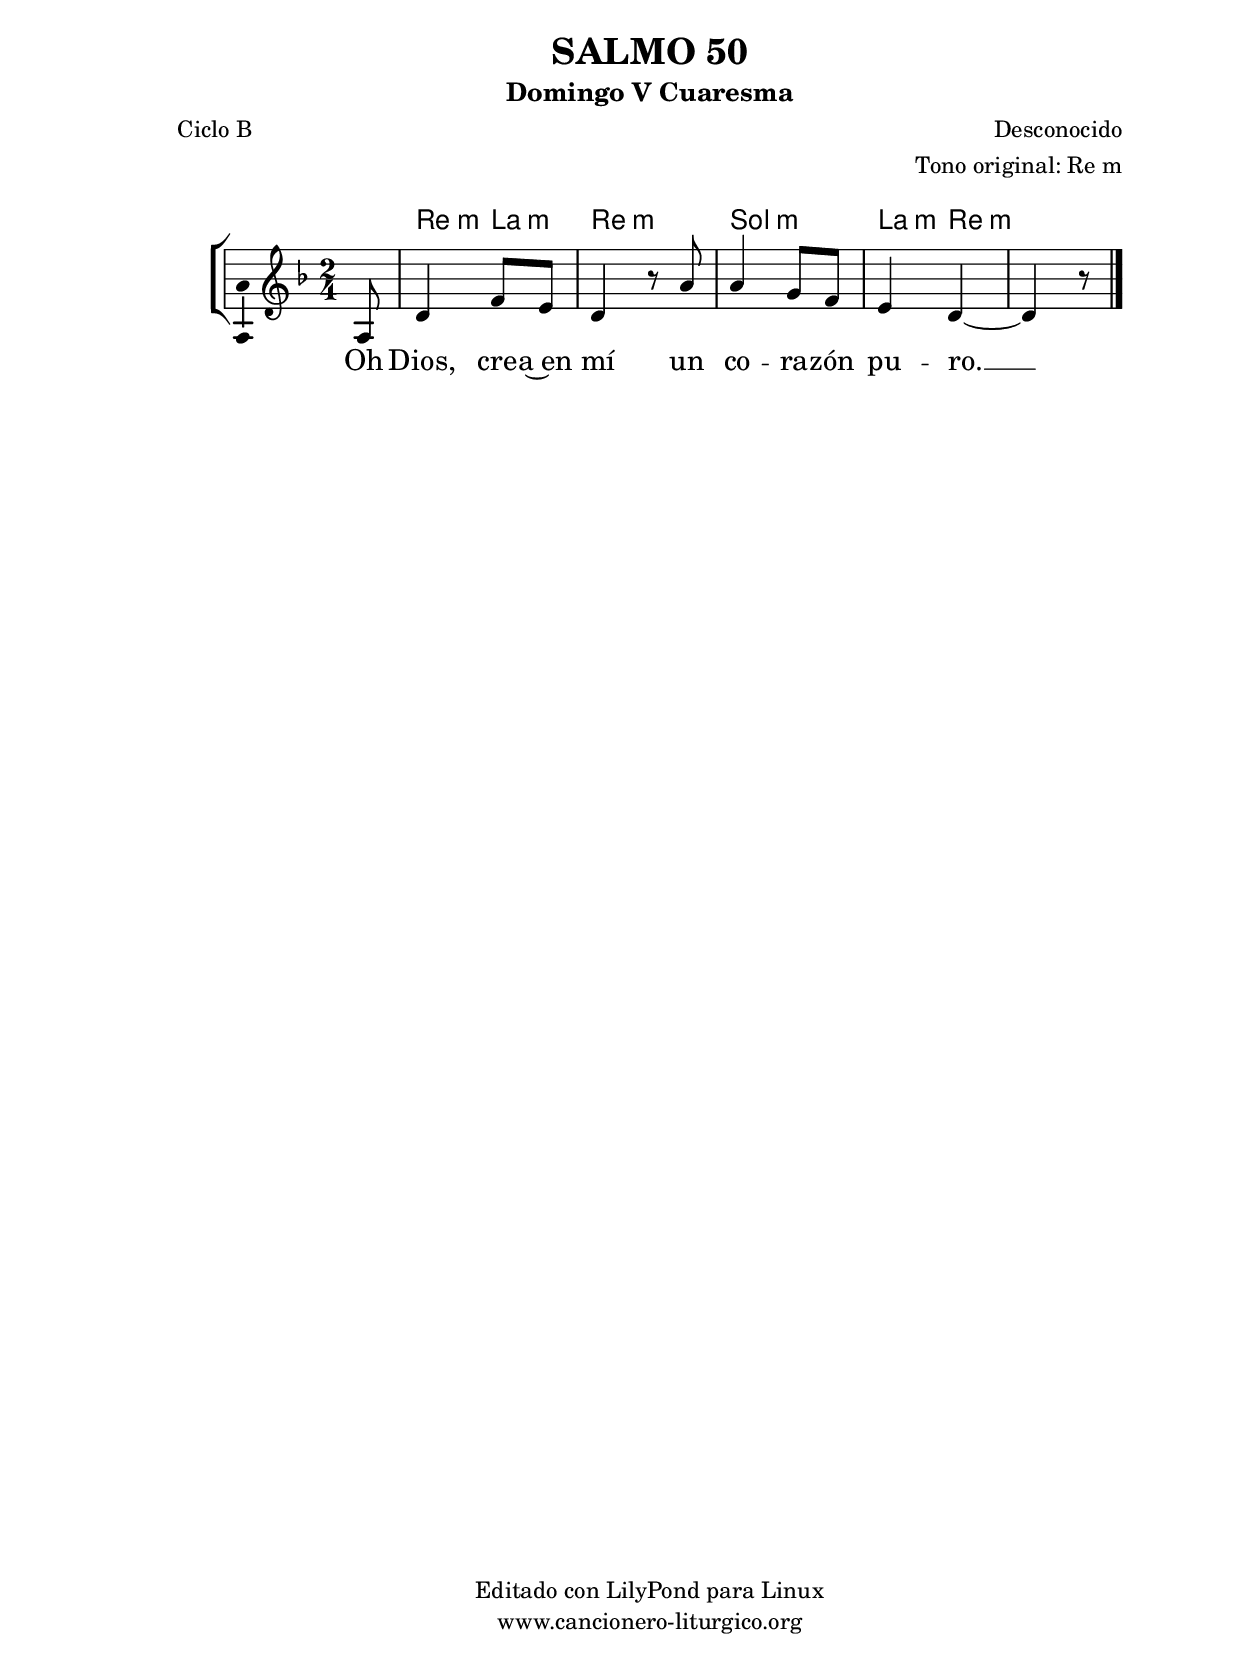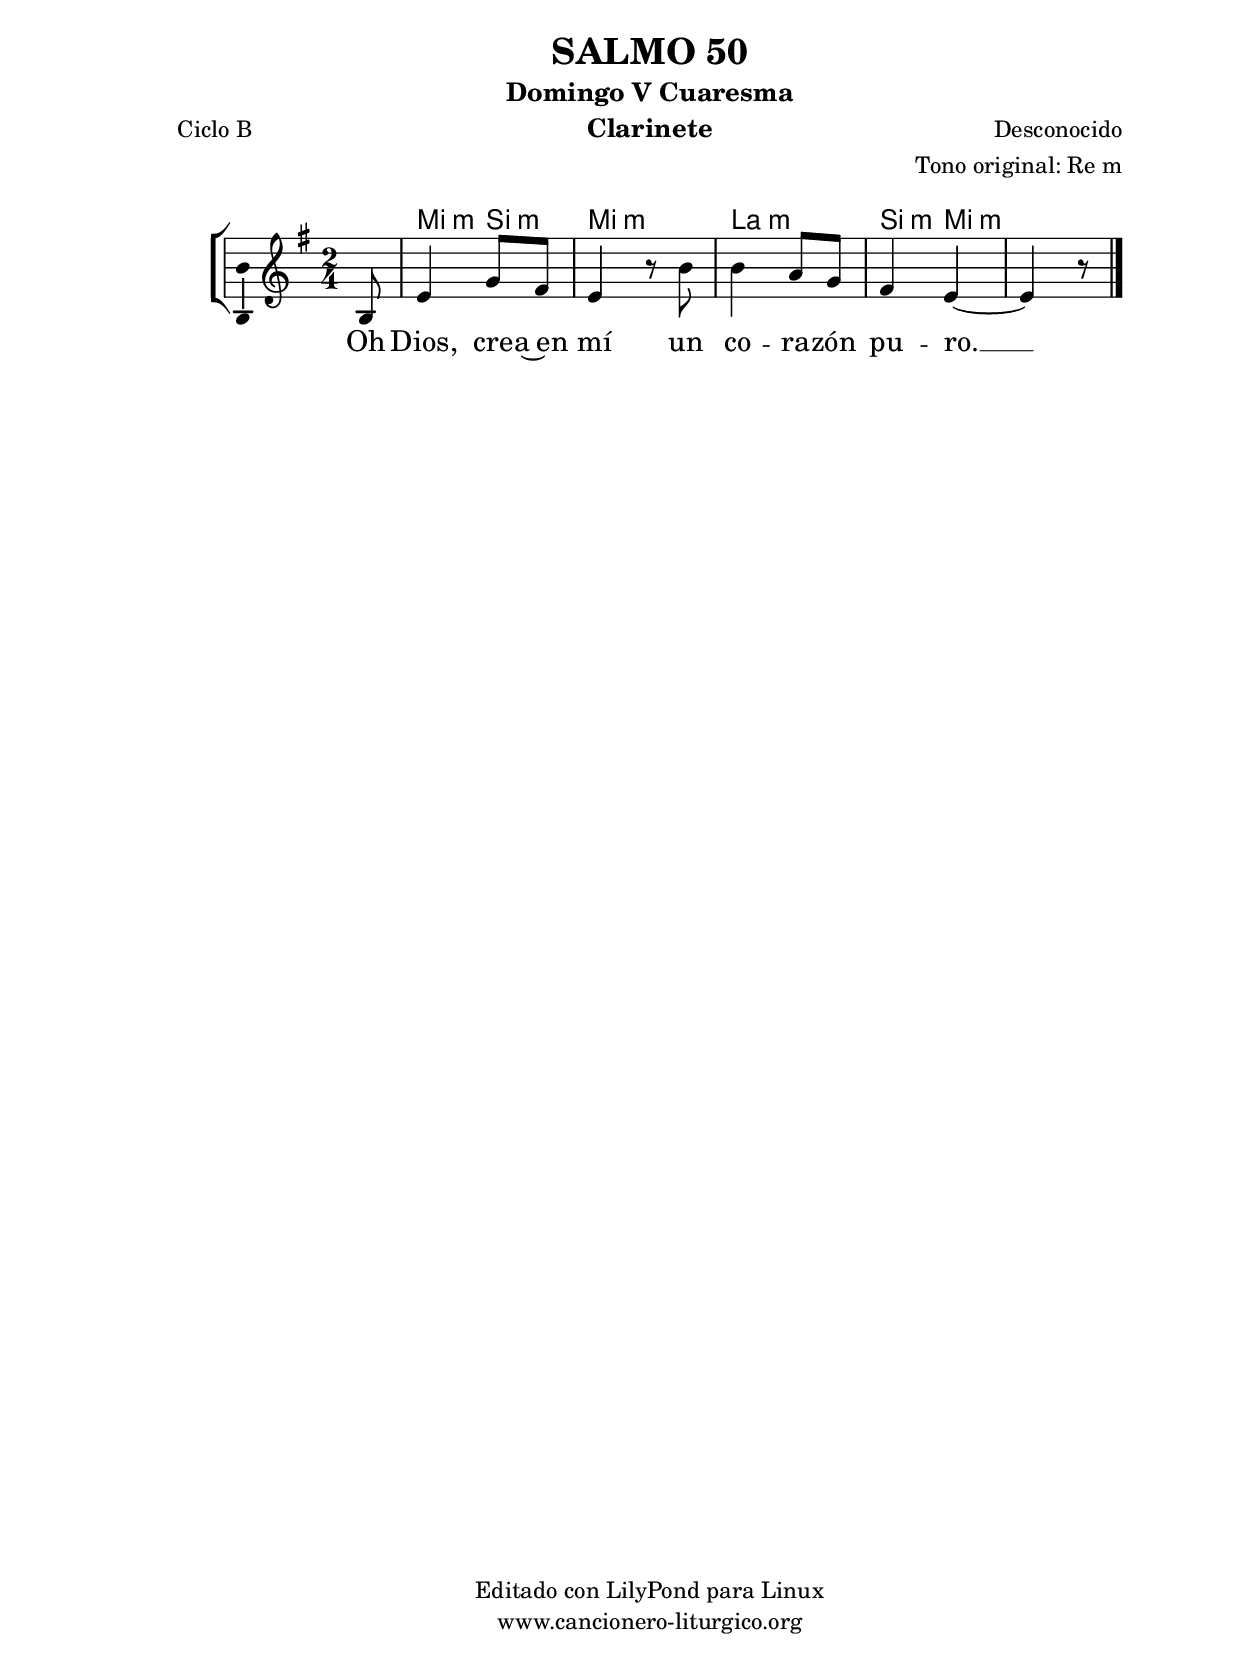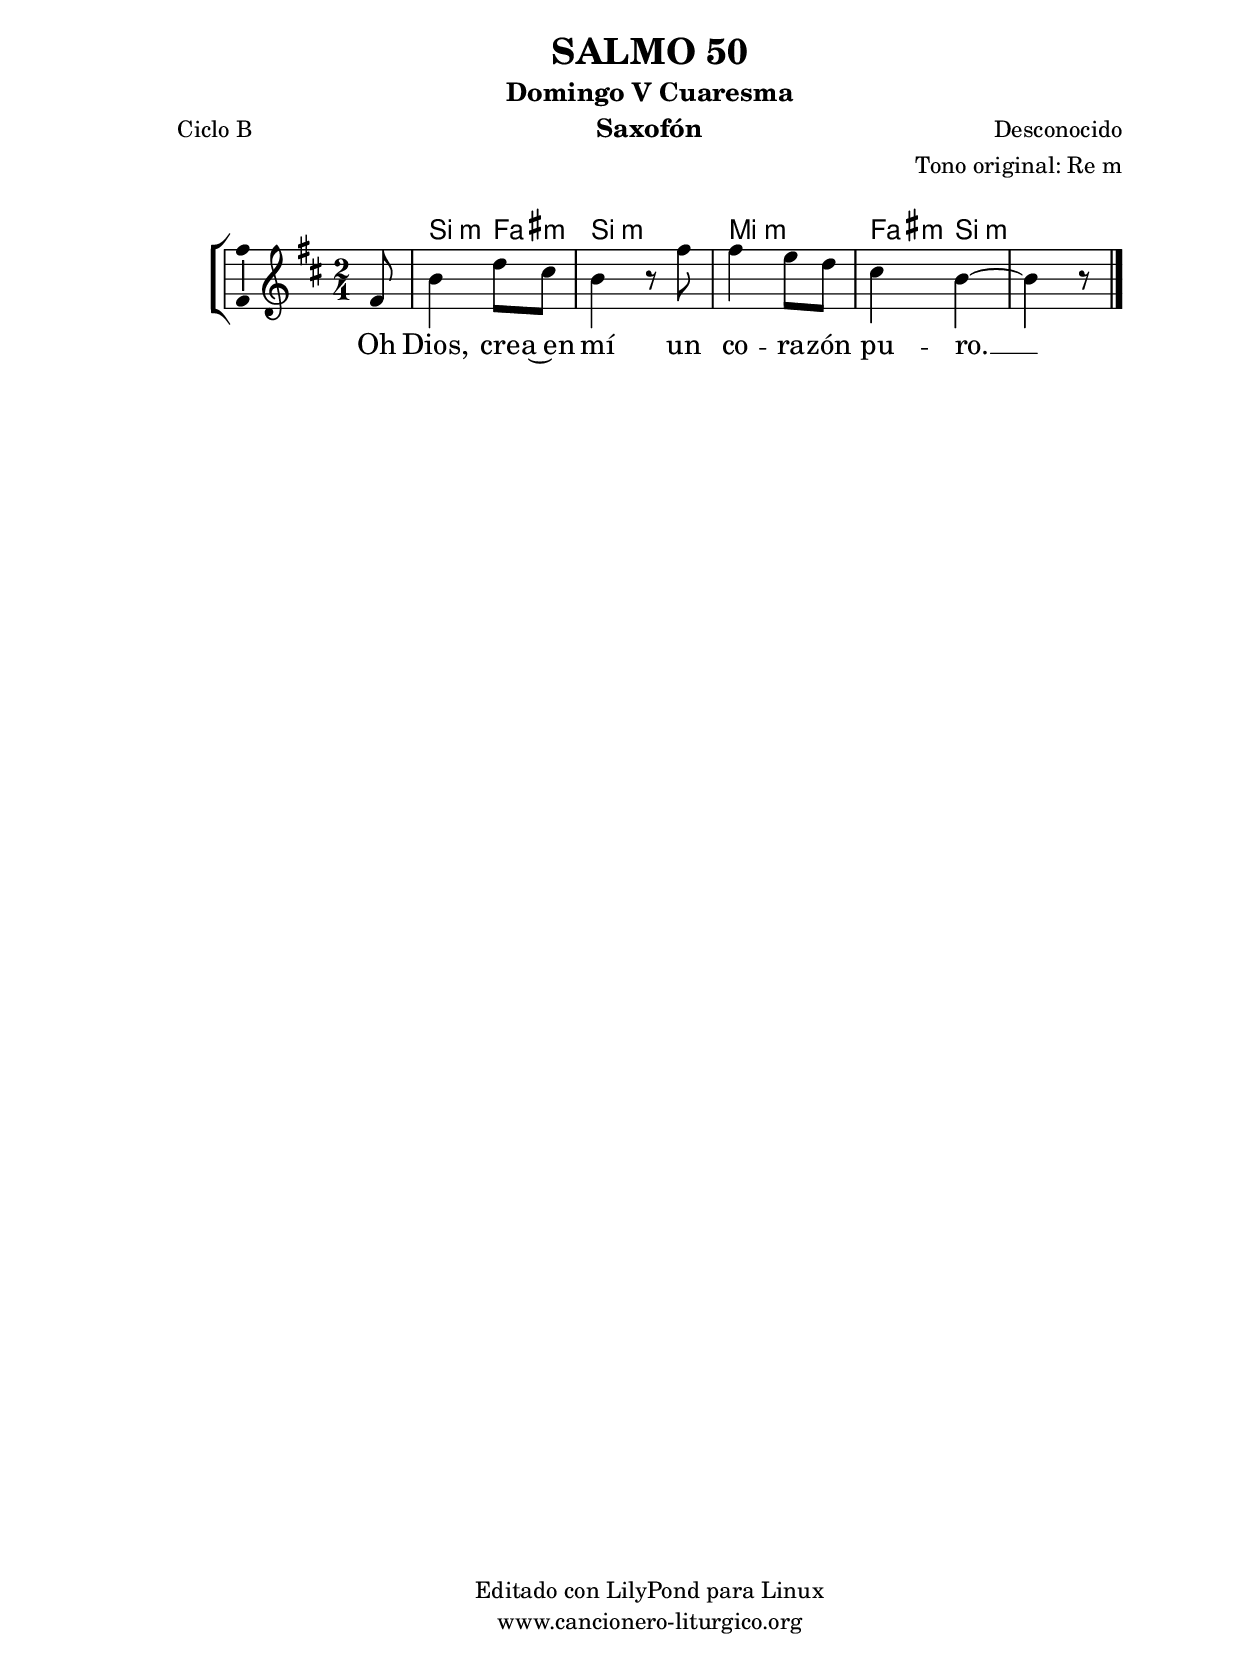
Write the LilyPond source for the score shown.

%
%para convertir .midi en .wav:
%timidity filename.midi -Ow -o finename.wav
%
%
%Para convertir de .wav a .mp3:
%lame -h -m j filename.wav
%
%
%para escuchar el midi:
%timidity nombrefichero.midi
%


%versión de lilypond para la que se ha escrito esta partitura:
\version "2.16.0"

	%Tamaño papel
	#(set-default-paper-size "a4")
	%Tamaño partitura
	#(set-global-staff-size 20)
	%No responde al pulsar sobre una nota
	#(ly:set-option 'point-and-click #f)

%parámetros del encabezamiento:
\header {
	title = "SALMO 50"
	subtitle = "Domingo V Cuaresma"
	composer = "Desconocido"
	poet = "Ciclo B"
	meter = ""
	arranger = "Tono original: Re m"
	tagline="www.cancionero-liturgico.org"
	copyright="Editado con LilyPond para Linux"
	}

%parámetros asociados al papel:
\paper  {
	oddHeaderMarkup = \markup {\fill-line { \on-the-fly #not-first-page \fromproperty #'header:title \on-the-fly #not-first-page \fromproperty #'header:composer }}
	evenHeaderMarkup = \markup {\fill-line { \fromproperty #'header:composer \fromproperty #'header:title }}
	#(set-paper-size "a4")
	print-page-number = ##f
	first-page-number = 1
	print-first-page-number = ##f
%	head-separation = 3.0 \cm
	top-margin = 2.0 \cm
	bottom-margin = 0.5\cm
%%%	bottom-margin = -1.0\cm
	left-margin = 3.0 \cm
	line-width = 16.0 \cm 
	indent = 8\mm
	interscoreline = 2.\mm
	between-system-space = 15\mm
%	para que las partituras no llenen la hoja:
	ragged-bottom = ##t
%	idem para la última hoja:
	ragged-last-bottom = ##f
%	para que las partituras llenen el ancho del papel:
	ragged-last = ##f
	after-title-space = 2.5 \cm
%page-count=1
system-count=1

	%Flexible Vertical Spacing
%	markup-markup-spacing =
%	#'((basic-distance . 15) (minimum-distance . 15) (padding . 3))
	markup-system-spacing =
	#'((basic-distance . 15) (minimum-distance . 15) (padding . 3))
	system-system-spacing =
	#'((basic-distance . 15) (minimum-distance . 15) (padding . 3))
	score-system-spacing =
	#'((basic-distance . 15) (minimum-distance . 15) (padding . 5))
%	top-system-spacing = % header
%	#'((basic-distance . 8) (minimum-distance . 0) (padding . 3))
%	top-markup-spacing =
%	#'((basic-distance . 20) (minimum-distance . 20) (padding . 3))
	last-bottom-spacing = % footer
	#'((basic-distance . 5) (minimum-distance . 5) (padding . 3))
%	score-markup-spacing =
%	#'((basic-distance . 16) (minimum-distance . 13) (padding . 3))

	}


%parámetros que afectan a toda la partitura:
global =  {
	%clave de sol (G):
	\clef G
	%armadura:
%	\transpose f e
	\key d \minor
	\tempo 4=90
	\set Score.tempoHideNote = ##t
	}


acordes = {
	\italianChords
	\chordmode {
%	\transpose f e
{

s8
d4:m a:m d2:m g:m a4:m d:m s4.

	}
	}
}

melodia = 
%	\transpose f e
{
	\relative c'{
	\time 2/4

\partial8
a8
d4 f8 e
d4 r8 a'8
a4 g8 f
e4 d~
d4 r8

	\bar "|."
	}
	}


texto = \lyricmode {
Oh Dios, cre -- a~en mí un co -- ra -- zón pu -- ro. __
	}


acordesStaff = \context ChordNames = acordesStaff <<
	\set chordChanges = ##t
	\acordes
	>>


vozStaff = \context Voice = vozStaff
\with {\consists "Ambitus_engraver"}
<<
%	\set Staff.instrumentName = ""
%	\set Staff.shortInstrumentName = ""
%	\set Staff.midiInstrument = #"clarinet"
%	\set Staff.midiInstrument = #"cello"
%	\set Staff.midiInstrument = #"flute"
	\set Staff.midiInstrument = #"electric guitar (jazz)"
%	\set Staff.midiInstrument = #"english horn"
%	\set Staff.midiInstrument = #"violin"
%	\set Staff.midiInstrument = #"glockenspiel"
	\set Staff.midiMinimumVolume = #0.7
	\set Staff.midiMaximumVolume = #0.9
	\global
	\melodia
	>>


textoStaff = \context Lyrics = textoStaff <<
	\lyricsto vozStaff \texto
	>>

\book {
	\score {
		\context ChoirStaff {
			\override StaffGroup.SystemStartBracket #'collapse-height = #1
			\override Score.SystemStartBar #'collapse-height = #1
			<<
			\acordesStaff
			\vozStaff
			\textoStaff
			>>
			}
		\layout {
	    		\context {
				\Lyrics
				\override LyricText #'font-size = #2
				}
	   		 \context {
				\Score
				%fontSize = #3
				\override StaffSymbol #'staff-space = #(magstep +3)
				%\override Beam #'thickness = #0.55
				%\override SpacingSpanner #'spacing-increment = #1.0
				%\override Slur #'height-limit = #1.5
				}
			}
		}
	\score {
		\unfoldRepeats
		\context ChoirStaff {
			<<
			\acordesStaff
			\vozStaff
			>>
			}
		\midi {
	  		\context {
	  			\Score
				tempoWholesPerMinute = #(ly:make-moment 70 4)
				}
			}
		}
	}

%Partitura para clarinete
#(define output-suffix "C")
\book {
	\header{
		instrument = "Clarinete"
		}
	\score {
		\context ChoirStaff {
			\override StaffGroup.SystemStartBracket #'collapse-height = #1
			\override Score.SystemStartBar #'collapse-height = #1
\transpose c d
			<<
			\acordesStaff
			\vozStaff
			\textoStaff
			>>
			}
		\layout {
	    		\context {
				\Lyrics
				\override LyricText #'font-size = #2
				}
	   		 \context {
				\Score
				%fontSize = #3
				\override StaffSymbol #'staff-space = #(magstep +3)
				%\override Beam #'thickness = #0.55
				%\override SpacingSpanner #'spacing-increment = #1.0
				%\override Slur #'height-limit = #1.5
				}
			}
		}
	}

%Partitura para saxofón
#(define output-suffix "S")
\book {
	\header{
		instrument = "Saxofón"
		}
	\score {
		\context ChoirStaff {
			\override StaffGroup.SystemStartBracket #'collapse-height = #1
			\override Score.SystemStartBar #'collapse-height = #1
\transpose c a
			<<
			\acordesStaff
			\vozStaff
			\textoStaff
			>>
			}
		\layout {
	    		\context {
				\Lyrics
				\override LyricText #'font-size = #2
				}
	   		 \context {
				\Score
				%fontSize = #3
				\override StaffSymbol #'staff-space = #(magstep +3)
				%\override Beam #'thickness = #0.55
				%\override SpacingSpanner #'spacing-increment = #1.0
				%\override Slur #'height-limit = #1.5
				}
			}
		}
	}

